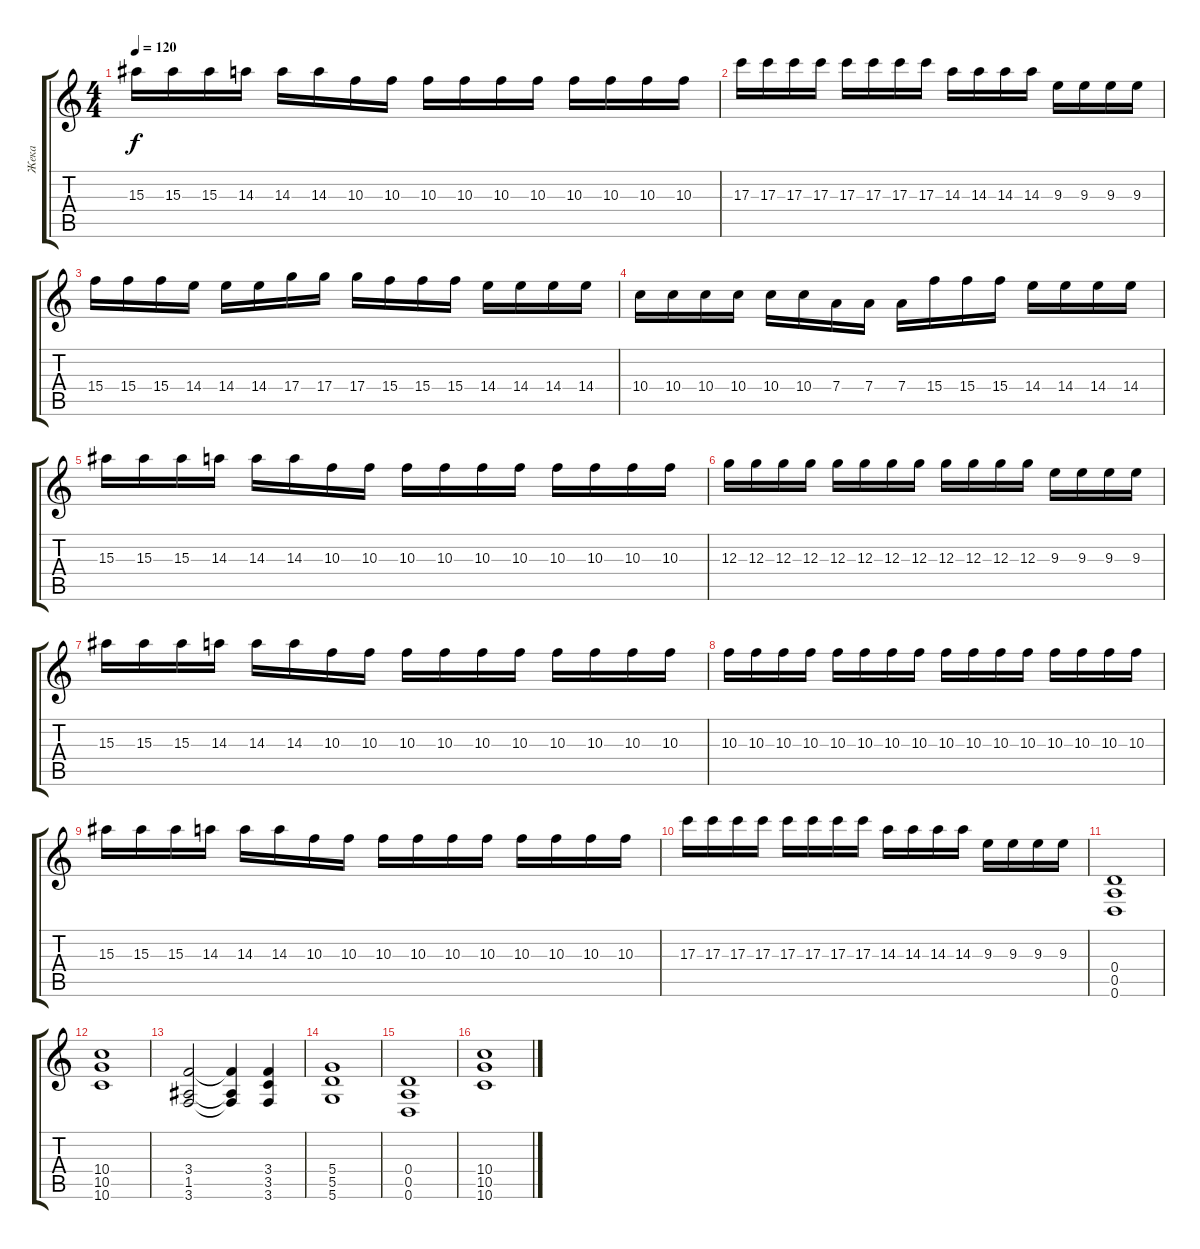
\track ("Жека" "Жека") {instrument distortionguitar}
\staff {score tabs}
\tuning (E4 B3 G3 D3 A2 D2) {hide}
\ts (4 4)
\tempo 120
\clef g2
\ks c
15.3.16{dy f} 15.3.16 15.3.16 14.3.16 14.3.16 14.3.16 10.3.16 10.3.16 10.3.16 10.3.16 10.3.16 10.3.16 10.3.16 10.3.16 10.3.16 10.3.16 |
17.3.16 17.3.16 17.3.16 17.3.16 17.3.16 17.3.16 17.3.16 17.3.16 14.3.16 14.3.16 14.3.16 14.3.16 9.3.16 9.3.16 9.3.16 9.3.16 |
15.4.16 15.4.16 15.4.16 14.4.16 14.4.16 14.4.16 17.4.16 17.4.16 17.4.16 15.4.16 15.4.16 15.4.16 14.4.16 14.4.16 14.4.16 14.4.16 |
10.4.16 10.4.16 10.4.16 10.4.16 10.4.16 10.4.16 7.4.16 7.4.16 7.4.16 15.4.16 15.4.16 15.4.16 14.4.16 14.4.16 14.4.16 14.4.16 |
15.3.16 15.3.16 15.3.16 14.3.16 14.3.16 14.3.16 10.3.16 10.3.16 10.3.16 10.3.16 10.3.16 10.3.16 10.3.16 10.3.16 10.3.16 10.3.16 |
12.3.16 12.3.16 12.3.16 12.3.16 12.3.16 12.3.16 12.3.16 12.3.16 12.3.16 12.3.16 12.3.16 12.3.16 9.3.16 9.3.16 9.3.16 9.3.16 |
15.3.16 15.3.16 15.3.16 14.3.16 14.3.16 14.3.16 10.3.16 10.3.16 10.3.16 10.3.16 10.3.16 10.3.16 10.3.16 10.3.16 10.3.16 10.3.16 |
10.3.16 10.3.16 10.3.16 10.3.16 10.3.16 10.3.16 10.3.16 10.3.16 10.3.16 10.3.16 10.3.16 10.3.16 10.3.16 10.3.16 10.3.16 10.3.16 |
15.3.16 15.3.16 15.3.16 14.3.16 14.3.16 14.3.16 10.3.16 10.3.16 10.3.16 10.3.16 10.3.16 10.3.16 10.3.16 10.3.16 10.3.16 10.3.16 |
17.3.16 17.3.16 17.3.16 17.3.16 17.3.16 17.3.16 17.3.16 17.3.16 14.3.16 14.3.16 14.3.16 14.3.16 9.3.16 9.3.16 9.3.16 9.3.16 |
(0.4 0.5 0.6).1 |
(10.4 10.5 10.6).1 |
(3.4 1.5 3.6).2 (3.4{t} 1.5{t} 3.6{t}).4 (3.4 3.5 3.6).4 |
(5.4 5.5 5.6).1 |
(0.4 0.5 0.6).1 |
(10.4 10.5 10.6).1
